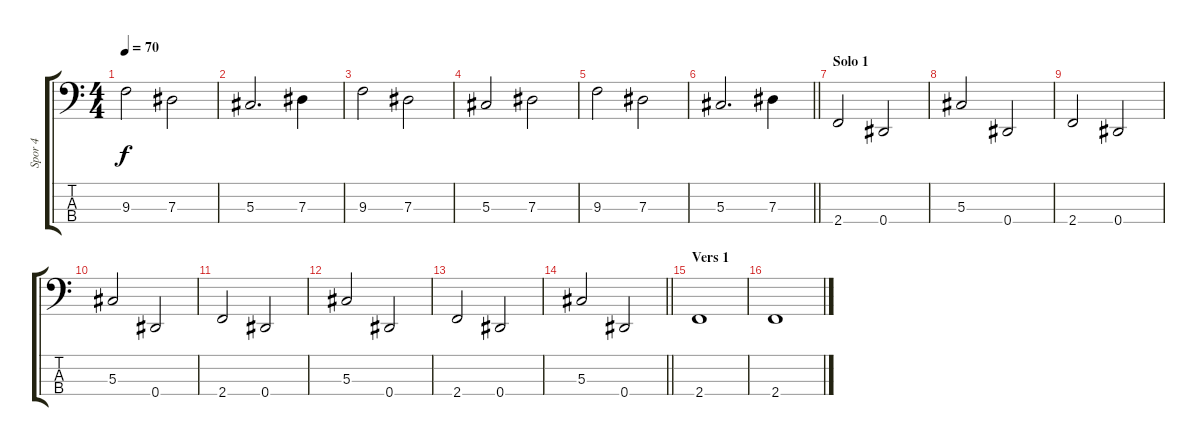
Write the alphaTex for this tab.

\track ("Spor 4" "Spor 4") {instrument electricbassfinger}
\staff {score tabs}
\tuning (Gb2 Db2 Ab1 Eb1) {hide}
\ts (4 4)
\tempo 70
\clef f4
\ks c
9.3.2{dy f} 7.3.2 |
5.3.2{d} 7.3.4 |
9.3.2 7.3.2 |
5.3.2 7.3.2 |
9.3.2 7.3.2 |
\barLineRight lightlight
5.3.2{d} 7.3.4 |
\section ("" "Solo 1")
2.4.2 0.4.2 |
5.3.2 0.4.2 |
2.4.2 0.4.2 |
5.3.2 0.4.2 |
2.4.2 0.4.2 |
5.3.2 0.4.2 |
2.4.2 0.4.2 |
\barLineRight lightlight
5.3.2 0.4.2 |
\section ("" "Vers 1")
2.4.1 |
2.4.1
